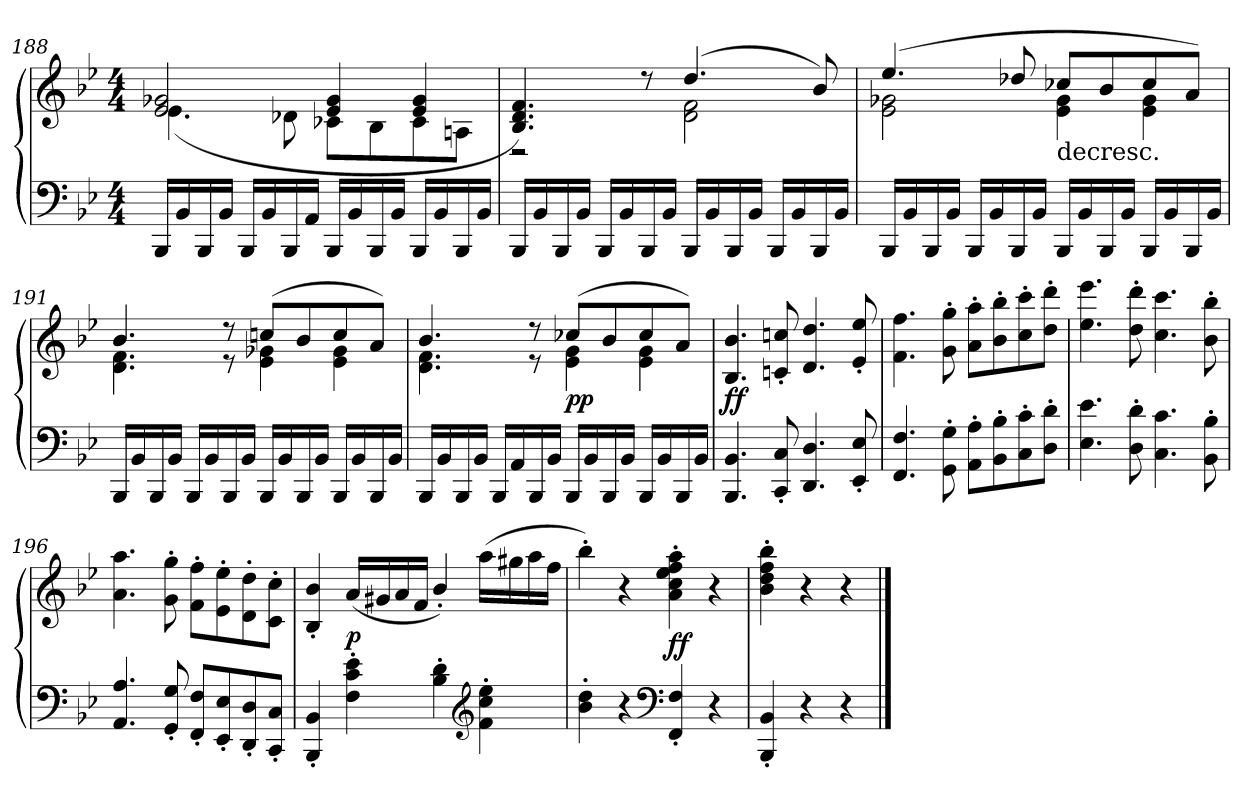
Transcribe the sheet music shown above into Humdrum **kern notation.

**kern	**kern	**dynam
*part1	*part1	*part1
*staff2	*staff1	*staff1/2
*clefF4	*clefG2	*
*k[b-e-]	*k[b-e-]	*
*B-:	*B-:	*
*M4/4	*M4/4	*
=188	=188	=188
*	*^	*
16BBB-/LL	2e-/ 2g-X/	(4.e-\	.
16BB-/	.	.	.
16BBB-/	.	.	.
16BB-/JJ	.	.	.
16BBB-/LL	.	.	.
16BB-/	.	.	.
16BBB-/	.	8d-X\	.
16AA/JJ	.	.	.
16BBB-/LL	4e-/ 4g-/	8c-X\L	.
16BB-/	.	.	.
16BBB-/	.	8B-\	.
16BB-/JJ	.	.	.
16BBB-/LL	4e-/ 4g-/	8c-\	.
16BB-/	.	.	.
16BBB-/	.	8An\J	.
16BB-/JJ	.	.	.
=189	=189	=189	=189
16BBB-/LL	4.B-/ 4.d/ 4.f/)	2r	.
16BB-/	.	.	.
16BBB-/	.	.	.
16BB-/JJ	.	.	.
16BBB-/LL	.	.	.
16BB-/	.	.	.
16BBB-/	8r	.	.
16BB-/JJ	.	.	.
16BBB-/LL	(4.dd/	2d\ 2f\	.
16BB-/	.	.	.
16BBB-/	.	.	.
16BB-/JJ	.	.	.
16BBB-/LL	.	.	.
16BB-/	.	.	.
16BBB-/	8b-/)	.	.
16BB-/JJ	.	.	.
=190	=190	=190	=190
16BBB-/LL	(4.ee-/	2e-\ 2g-X\	.
16BB-/	.	.	.
16BBB-/	.	.	.
16BB-/JJ	.	.	.
16BBB-/LL	.	.	.
16BB-/	.	.	.
16BBB-/	8dd-X/	.	.
16BB-/JJ	.	.	.
!	!LO:TX:c:t=decresc.	!	!
16BBB-/LL	8cc-X/L	4e-\ 4g-\	.
16BB-/	.	.	.
16BBB-/	8b-/	.	.
16BB-/JJ	.	.	.
16BBB-/LL	8cc-/	4e-\ 4g-\	.
16BB-/	.	.	.
16BBB-/	8a/J)	.	.
16BB-/JJ	.	.	.
=191	=191	=191	=191
16BBB-/LL	4.b-/	4.d\ 4.f\	.
16BB-/	.	.	.
16BBB-/	.	.	.
16BB-/JJ	.	.	.
16BBB-/LL	.	.	.
16BB-/	.	.	.
16BBB-/	8r	8r	.
16BB-/JJ	.	.	.
16BBB-/LL	(8ccn/L	4e-\ 4g-X\	.
16BB-/	.	.	.
16BBB-/	8b-/	.	.
16BB-/JJ	.	.	.
16BBB-/LL	8cc/	4e-\ 4g-\	.
16BB-/	.	.	.
16BBB-/	8a/J)	.	.
16BB-/JJ	.	.	.
=192	=192	=192	=192
16BBB-/LL	4.b-/	4.d\ 4.f\	.
16BB-/	.	.	.
16BBB-/	.	.	.
16BB-/JJ	.	.	.
16BBB-/LL	.	.	.
16AA/	.	.	.
16BBB-/	8r	8r	.
16BB-/JJ	.	.	.
16BBB-/LL	(8cc-X/L	4e-\ 4g\	pp
16BB-/	.	.	.
16BBB-/	8b-/	.	.
16BB-/JJ	.	.	.
16BBB-/LL	8cc-/	4e-\ 4g\	.
16BB-/	.	.	.
16BBB-/	8a/J)	.	.
16BB-/JJ	.	.	.
*	*v	*v	*
=193	=193	=193
4.BBB-/ 4.BB-/	4.B-/ 4.b-/	ff
8CC'/ 8C'/	8cn'/ 8ccn'/	.
4.DD/ 4.D/	4.d/ 4.dd/	.
8EE-'/ 8E-'/	8e-'/ 8ee-'/	.
=194	=194	=194
4.FF/ 4.F/	4.f\ 4.ff\	.
8GG'\ 8G'\	8g'\ 8gg'\	.
8AA'\ 8A'\L	8a'\ 8aa'\L	.
8BB-'\ 8B-'\	8b-'\ 8bb-'\	.
8C'\ 8c'\	8cc'\ 8ccc'\	.
8D'\ 8d'\J	8dd'\ 8ddd'\J	.
=195	=195	=195
4.E-\ 4.e-\	4.ee-\ 4.eee-\	.
8D'\ 8d'\	8dd'\ 8ddd'\	.
4.C\ 4.c\	4.cc\ 4.ccc\	.
8BB-'\ 8B-'\	8b-'\ 8bb-'\	.
=196	=196	=196
4.AA/ 4.A/	4.a\ 4.aa\	.
8GG'/ 8G'/	8g'\ 8gg'\	.
8FF'/ 8F'/L	8f'\ 8ff'\L	.
8EE-'/ 8E-'/	8e-'\ 8ee-'\	.
8DD'/ 8D'/	8d'\ 8dd'\	.
8CC'/ 8C'/J	8c'\ 8cc'\J	.
=197	=197	=197
4BBB-'/ 4BB-'/	4B-'/ 4b-'/	.
4F'\ 4c'\ 4e-'\	(16a/LL	p
.	16g#X/	.
.	16a/	.
.	16f/JJ	.
4B-'\ 4d'\	4b-'/)	.
*clefG2	*	*
4f'\ 4cc'\ 4ee-'\	(16aa\LL	.
.	16gg#X\	.
.	16aa\	.
.	16ff\JJ	.
=198	=198	=198
4b-'\ 4dd'\	4bb-'\)	.
4r	4r	.
*clefF4	*	*
4FF'/ 4F'/	4a'\ 4cc'\ 4ee-'\ 4ff'\ 4aa'\	ff
4r	4r	.
=199	=199	=199
4BBB-'/ 4BB-'/	4b-'\ 4dd'\ 4ff'\ 4bb-'\	.
4r	4r	.
4r	4r	.
==	==	==
*-	*-	*-
